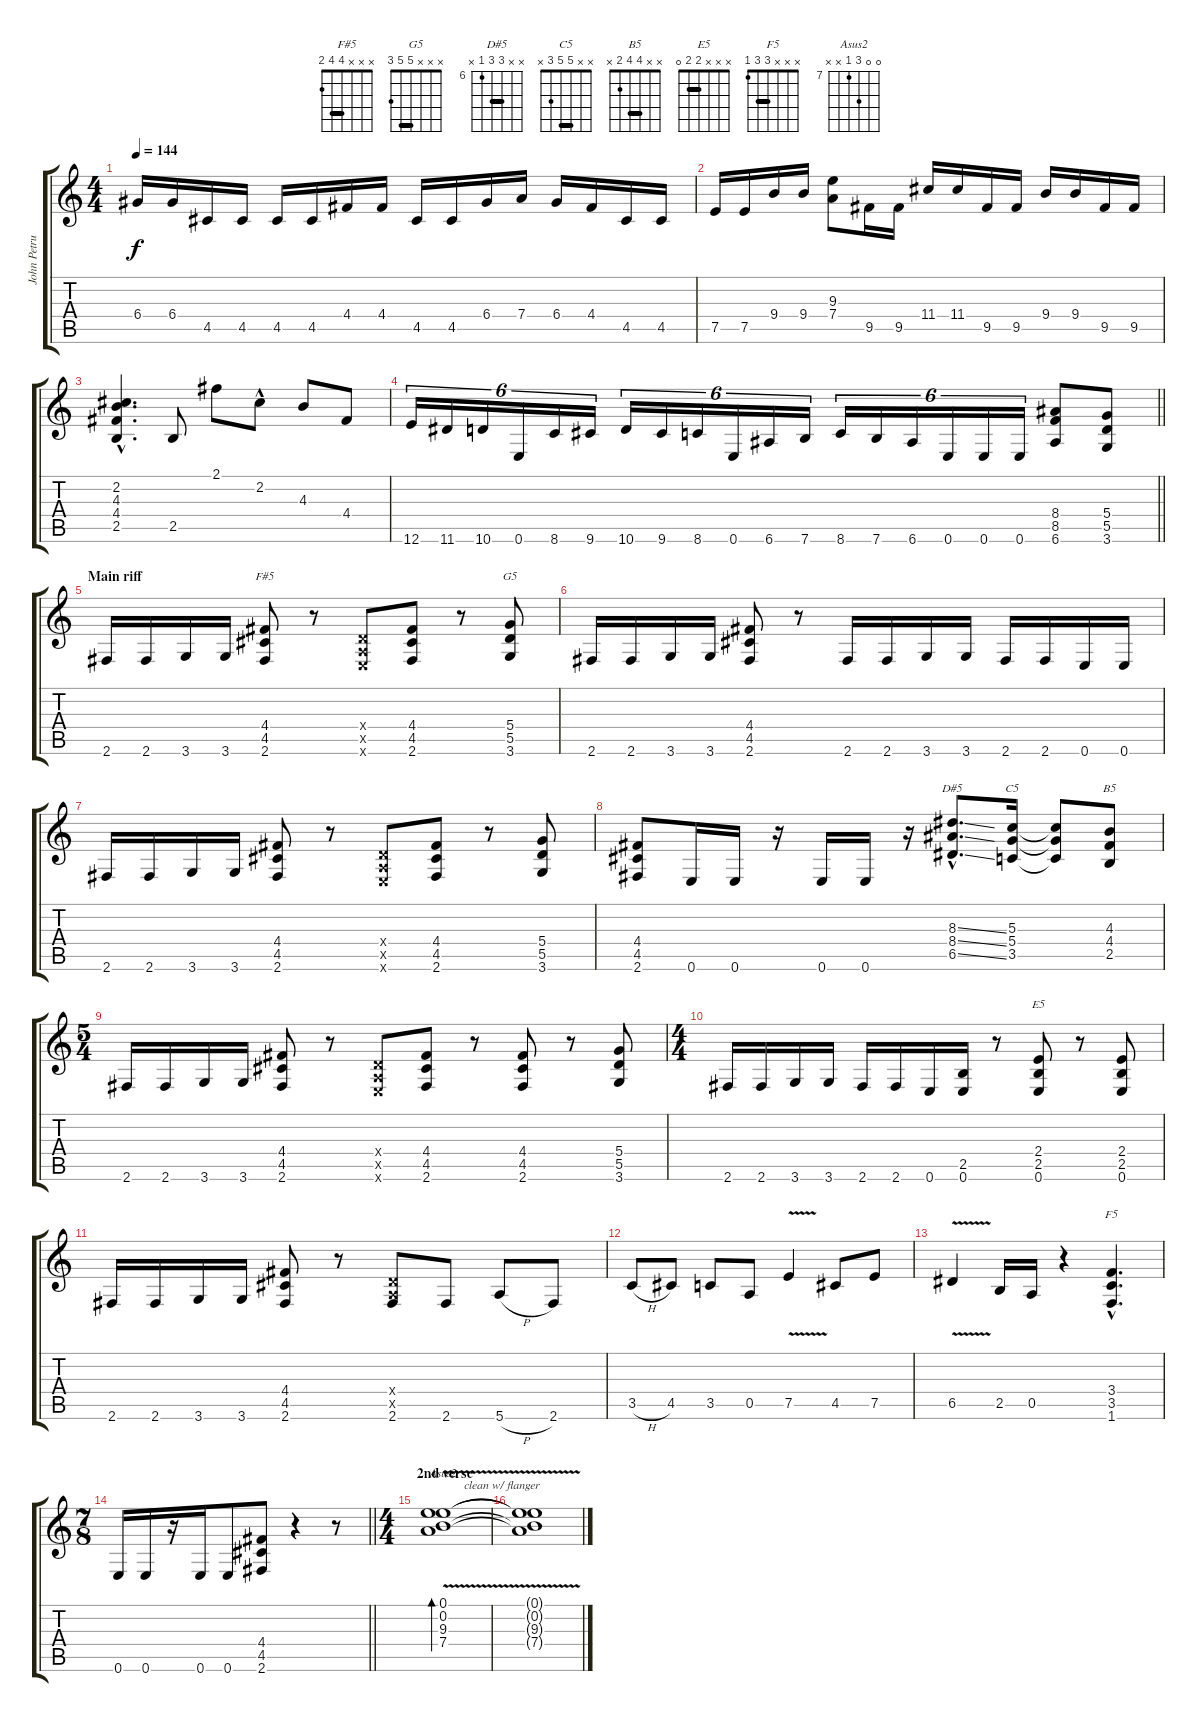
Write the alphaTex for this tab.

\track ("John Petrucci - guitar" "John Petru") {instrument distortionguitar}
\staff {score tabs}
\tuning (E4 B3 G3 D3 A2 E2) {hide}
\chord ("F#5" x x x 4 4 2) {barre 4}
\chord ("G5" x x x 5 5 3) {barre 5}
\chord ("D#5" x x 8 8 6 x) {firstfret 6 barre 8}
\chord ("C5" x x 5 5 3 x) {barre 5}
\chord ("B5" x x 4 4 2 x) {barre 4}
\chord ("E5" x x x 2 2 0) {barre 2}
\chord ("F5" x x x 3 3 1) {barre 3}
\chord ("Asus2" 0 0 9 7 x x) {firstfret 7}
\ts (4 4)
\tempo 144
\clef g2
\ks c
6.4.16{dy f} 6.4.16 4.5.16 4.5.16 4.5.16 4.5.16 4.4.16 4.4.16 4.5.16 4.5.16 6.4.16 7.4.16 6.4.16 4.4.16 4.5.16 4.5.16 |
7.5.16 7.5.16 9.4.16 9.4.16 (9.3 7.4).8 9.5.16 9.5.16 11.4.16 11.4.16 9.5.16 9.5.16 9.4.16 9.4.16 9.5.16 9.5.16 |
(2.2{hac} 4.3{hac} 4.4{hac} 2.5{hac}).4{d} 2.5.8 2.1.8 2.2{hac}.8 4.3.8 4.4.8 |
\barLineRight lightlight
12.6.16{tu (6 4)} 11.6.16{tu (6 4)} 10.6.16{tu (6 4)} 0.6.16{tu (6 4)} 8.6.16{tu (6 4)} 9.6.16{tu (6 4)} 10.6.16{tu (6 4)} 9.6.16{tu (6 4)} 8.6.16{tu (6 4)} 0.6.16{tu (6 4)} 6.6.16{tu (6 4)} 7.6.16{tu (6 4)} 8.6.16{tu (6 4)} 7.6.16{tu (6 4)} 6.6.16{tu (6 4)} 0.6.16{tu (6 4)} 0.6.16{tu (6 4)} 0.6.16{tu (6 4)} (8.4 8.5 6.6).8 (5.4 5.5 3.6).8 |
\section ("" "Main riff")
2.6.16 2.6.16 3.6.16 3.6.16 (4.4 4.5 2.6).8{ch "F#5"} r.8 (0.4{x} 0.5{x} 0.6{x}).8 (4.4 4.5 2.6).8 r.8 (5.4 5.5 3.6).8{ch "G5"} |
2.6.16 2.6.16 3.6.16 3.6.16 (4.4 4.5 2.6).8 r.8 2.6.16 2.6.16 3.6.16 3.6.16 2.6.16 2.6.16 0.6.16 0.6.16 |
2.6.16 2.6.16 3.6.16 3.6.16 (4.4 4.5 2.6).8 r.8 (0.4{x} 0.5{x} 0.6{x}).8 (4.4 4.5 2.6).8 r.8 (5.4 5.5 3.6).8 |
(4.4 4.5 2.6).8 0.6.16 0.6.16 r.16 0.6.16 0.6.16 r.16 (8.3{ss hac} 8.4{ss hac} 6.5{ss hac}).8{d ch "D#5"} (5.3 5.4 3.5).16{ch "C5"} (5.3{t} 5.4{t} 3.5{t}).8 (4.3 4.4 2.5).8{ch "B5"} |
\ts (5 4)
2.6.16 2.6.16 3.6.16 3.6.16 (4.4 4.5 2.6).8 r.8 (0.4{x} 0.5{x} 0.6{x}).8 (4.4 4.5 2.6).8 r.8 (4.4 4.5 2.6).8 r.8 (5.4 5.5 3.6).8 |
\ts (4 4)
2.6.16 2.6.16 3.6.16 3.6.16 2.6.16 2.6.16 0.6.16 (2.5 0.6).16 r.8 (2.4 2.5 0.6).8{ch "E5"} r.8 (2.4 2.5 0.6).8 |
2.6.16 2.6.16 3.6.16 3.6.16 (4.4 4.5 2.6).8 r.8 (0.4{x} 0.5{x} 2.6).8 2.6.8 5.6{h}.8 2.6.8 |
3.5{h}.8 4.5.8 3.5.8 0.5.8 7.5{v}.4 4.5.8 7.5.8 |
6.5{v}.4 2.5.16 0.5.16 r.4 (3.4{hac} 3.5{hac} 1.6{hac}).4{d ch "F5"} |
\ts (7 8)
\barLineRight lightlight
0.6.16 0.6.16 r.16 0.6.16 0.6.8 (4.4 4.5 2.6).8 r.4 r.8 |
\ts (4 4)
\section ("" "2nd verse")
(0.1{v} 0.2{v} 9.3{v} 7.4{v}).1{bd 240 ch "Asus2" txt "       clean w/ flanger" instrument electricguitarclean} |
(0.1{t} 0.2{t} 9.3{t} 7.4{t}).1
